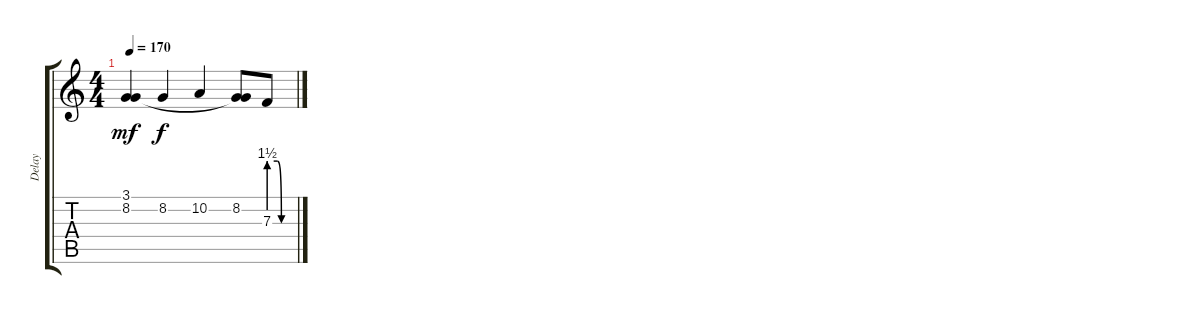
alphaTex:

\track ("Delay" "Delay") {instrument pad2warm}
\staff {score tabs}
\tuning (E4 B3 G3 D3 A2 E2) {hide}
\ts (4 4)
\tempo 170
\clef g2
\ks c
(3.1 8.2).4{dy mf} 8.2.4{dy f} 10.2.4 (3.1{t} 8.2).8 7.3{be (custom 0 6 20 6 30 0 40 0 60 0)}.8
